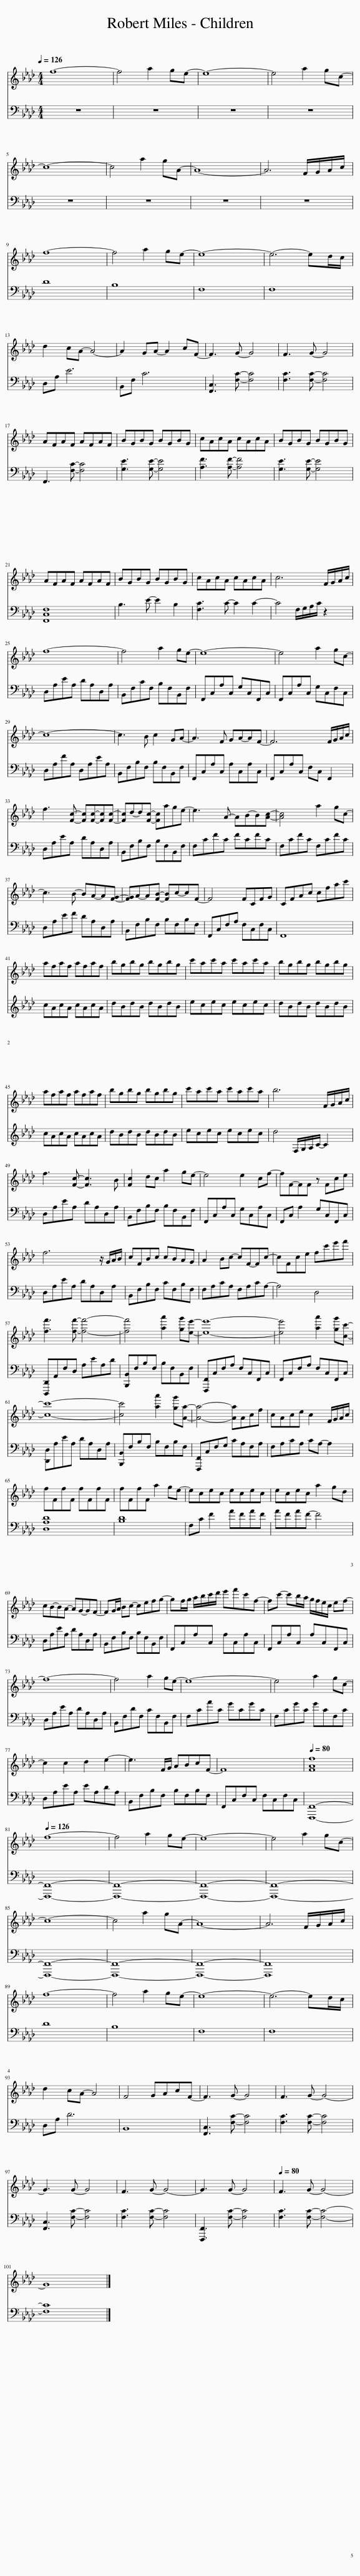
X:1
%%score { 1 | 2 }
L:1/8
Q:1/4=126
M:4/4
I:linebreak $
K:Ab
V:1 treble
V:2 bass
V:1
 f8- | f4 a2 ge- | e8- | e4 a2 gc- |$ c8- | %5
 c4 a2 gA- | A8- | A6 F/G/A/c/ |$ f8- | f4 a2 ge- | %10
 e8- | e6- ed/c/ |$ d2 cA- A4- | A2 GA- A2 cF- | F3 G- G4 | %15
 F3 G- G4 |$ AFAF AFAF | BGBG BGBG | cAcA cAcA | BGBG BGBG |$ %20
 AFAF AFAF | BGBG BGBG | cAcA cAcA | c6 F/G/A/c/ |$ f8- | %25
 f4 a2 ge- | e8- | e4 a2 gc- |$ c8- | c3 B c2 GA- | %30
 A3 F GA-AF- | F6 F/G/A/c/ |$ f3 [Fc]- [Fc][Fc]-[Fc][Fc]- | [Fc]d-d[Fc]- [Fc]age- | e3 A- AB-B[Ac]- | %35
 [Ac]4 a2 gc- |$ c3 B- BA-A[FG]- | [FG]A-A[FB]- [FB]c-cF- | F4 FCFG | CFAc cfac' |$ %40
 afaf afaf | bgbg bgbg | c'ac'a c'ac'a | bgbg bgbg |$ afaf afaf | %45
 bgbg bgbg | c'ac'a c'ac'a | b6 F/G/A/c/ |$ f3 [Fc]- [Fc]3 B | [Fc]2 dc a2 ge- | %50
 e4 e2 cf- | fF-FF z Fce |$ f6 z/ G/A/B/ | cFBc cBAG | A2 Bc- cF-Fc- | %55
 cFce fc'e'f' |$ [ff']3 [ff']- [ff']4- | [ff']4 [aa']2 [gg'][ee']- | [ee']8- | [ee']4 [aa']2 [gg'][cc']- |$ %60
 [cc']8- | [cc']4 [aa']2 [gg'][Aa]- | [Aa]4- [Aa]Acf | cAce c2 F/G/A/c/ |$ fFfF fFfF | %65
 fFfF a2 ge- | ecec ecec | ecec a2 gd |$ cB-BA- AG-GF- | FG/A/ Bc- cefg- | %70
 gf/g/ a/b/c'/d'/ e'f'c'f- | fc'- c'b/a/ g/f/e/c/ ef- |$ f8- | f4 a2 ge- | e8- | %75
 e4 a2 gc- |$ c2 c2 d2 e2- | e3 F/G/ ABcF- | F8 |[Q:1/4=80] [FAf]8 |$ %80
[Q:1/4=126] f8- | f4 a2 ge- | e8- | e4 a2 gc- |$ c8- | %85
 c4 a2 gA- | A8- | A6 F/G/A/c/ |$ f8- | f4 a2 ge- | %90
 e8- | e6- ed/c/ |$ d2 cA- A4 | F4 GAcF- | F3 G- G4 | %95
 F3 G- G4- |$ G3 G- G4 | F3 G- G4- | G3 G- G4 |[Q:1/4=80] F3 G- G4- |$ %100
 G8 |] %101
V:2
 z8 | z8 | z8 | z8 |$ z8 | %5
 z8 | z8 | z8 |$ D8 | B,8 | %10
 F,8 | F,8 |$ D,A, E6 | B,,F, C6 | [F,,C,]3 [F,C]- [F,C]4 | %15
 [F,C]3 [F,C]- [F,C]4 |$ F,,3 [F,C]- [F,C]4 | [G,E]3 [G,E]- [G,E]4 | [A,F]3 [A,F]- [A,F]4 | [G,E]3 [G,E]- [G,E]4 |$ %20
 [F,,C,F,]8 | B,3 E- E2 B,2 | [F,C]3 C- C2 C2- | C4 F,/G,/A,/C/ z2 |$ D,A,EA, DA,D,A, | %25
 B,,F,CF, B,F,B,,F, | F,,C,A,C, G,C,F,,C, | F,,C,A,C, G,C,F,C, |$ D,A,FA, D,A,EA, | B,,F,B,F, B,F,B,,F, | %30
 F,,C,A,C, A,C,A,C, | F,,C,A,C, F,C, F,,2 |$ D,A,EA, DA,D,A, | B,,F,B,F, B,F,B,,F, | F,CFC FCFC | %35
 F,CFC F,CFC |$ D,A,EF DA,D,A, | B,,F,B,F, B,F,B,F, | F,,C,F,A, F,C,F,C, | F,,8 |$ %40
[K:treble] cAcA cAcA | dBdB dBdB | ecec ecec | dBdB dBdB |$ cAcA cAcA | %45
 dBdB dBdB | ecec ecec | d4 F,/G,/A,/C/- C2 |$[K:bass] D,A,EA, DA,D,A, | B,,F,B,F, B,F,B,,F, | %50
 F,,C,A,C, G,C,A,C, | F,,C, A,2 G,C,F,,C, |$ D,A,EA, DA,D,A, | B,,F,B,F, CF,B,F, | F,A,CA, F,A,CA,- | %55
 A,4 D,4 |$ [D,,,D,,]A,,F,D, A,EA,D | [B,,,B,,]F,B,F, B,F,B,,F, | [F,,,F,,]C,F,A, F,C,F,,C, | F,,C,F,A, F,C,F,,C, |$ %60
 [D,,D,]A,EA, DA,D,A, | [B,,,B,,]F,B,F, B,F,B,F, | [F,,,F,,]C,F,G, CA,F,A, | F,A,CA, CA,- A,2 |$ [D,A,D]8 | %65
 [B,D]8 | F,C F2 AFAF | AFAF- F4 |$ D,A,EA, DA,D,A, | B,,F,B,F, B,F,B,,F, | %70
 F,,C,A,C, A,C,A,C, | F,,C,A,C, A,C,F,,C, |$ D,A,EA, DA,D,A, | B,,F,DF, CF,B,,F, | F,CAC GCGC | %75
 F,CGC GCF,C |$ D,A,EA, EA,DA, | B,,F,B,F, B,F,B,F, | F,,C,F,C, F,C,F,C, | [F,,,F,,]8- |$ %80
 [F,,,F,,]8- | [F,,,F,,]8- | [F,,,F,,]8- | [F,,,F,,]8- |$ [F,,,F,,]8- | %85
 [F,,,F,,]8- | [F,,,F,,]8- | [F,,,F,,]8 |$ D8 | B,8 | %90
 F,8 | F,8 |$ D,A, D6 | B,,8 | [F,,C,]3 [F,C]- [F,C]4 | %95
 [F,C]3 [F,C]- [F,C]4 |$ [F,,C,]3 [F,C]- [F,C]4 | [F,C]3 [F,C]- [F,C]4 | [F,,,F,,]3 [F,C]- [F,C]4 | [F,C]3 [F,C]- [F,C]4- |$ %100
 [F,C]8 |] %101
